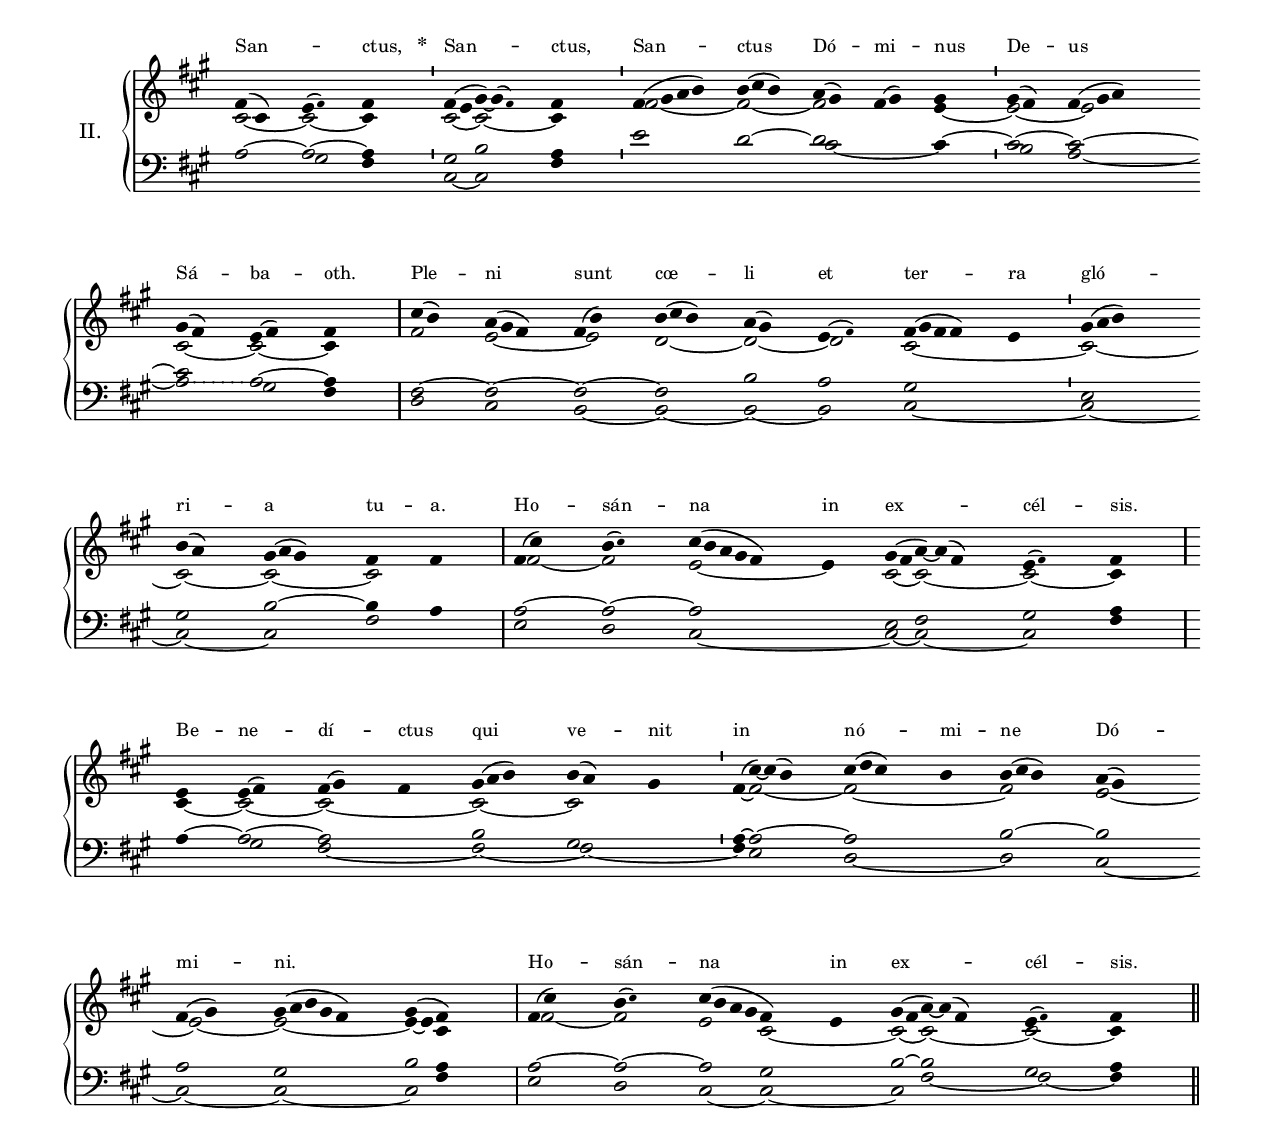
\version "2.18"
\include "gregorian.ly"
\include "noh2.ily"

%Page reference: page v.66
%(volume.page)

%Proofed 3/14

global = {
 \key fis \minor
 \cadenzaOn 
 \override Glissando #'thickness = #2.0
}

chantText = \lyricmode {
San -- _ ctus, 
\set stanza = " * " San -- ctus, San -- ctus Dó -- mi -- nus De -- us Sá -- ba -- oth. 
Ple -- ni sunt cœ -- li et ter -- ra gló -- ri -- a tu -- a. 
Ho -- sán -- na in ex -- cél -- sis. 
Be -- ne -- dí -- ctus qui ve -- nit in nó -- mi -- ne Dó -- mi -- ni. _ 
Ho -- sán -- na in ex -- cél -- sis. }

chantMusic = {
\tieDown   fis'4 ( cis'4) e'4 ( \once \tweak #'font-size #-4 fis' ) fis'4 \divisioMinima
 fis'4 ( e'4 gis'4) ~ gis'4 ( \once \tweak #'font-size #-4 fis' ) fis'4 \divisioMinima
 fis'4 ( gis'4 a'4 b'4) b'4 ( cis''4 b'4) a'4 ( gis'4) fis'4 ( gis'4) gis'4 \divisioMinima
 gis'4 ( fis'4) fis'4 ( gis'4 a'4) \forceBreak
 gis'4 ( fis'4) e'4 ( fis'4) fis'4 \divisioMaxima
 cis''4 ( b'4) a'4 ( gis'4 fis'4) fis'4 ( b'4) b'4 ( cis''4 b'4) a'4 ( gis'4) e'4 ( \once \tweak #'font-size #-4 fis' ) fis'4 ( gis'4 fis'4 fis'4) e'4 \divisioMinima
 gis'4 ( a'4 b'4) \forceBreak
 b'4 ( a'4) gis'4 ( a'4 gis'4) fis'4 fis'4 \divisioMaxima
 fis'4 ( cis''4) b'4 ( \once \tweak #'font-size #-4 cis'' ) cis''4 ( b'4 a'4 gis'4 fis'4) e'4 gis'4 ( fis'4 a'4) ~ a'4 ( fis'4) e'4 ( \once \tweak #'font-size #-4 fis' ) fis'4 \divisioMaxima
 \forceBreak
 e'4 e'4 ( fis'4) fis'4 ( gis'4) fis'4 gis'4 ( a'4 b'4) b'4 ( a'4) gis'4 \divisioMinima
 fis'4 ( cis''4) ~ cis''4 ( b'4)  cis''4 ( d''4 cis''4) b'4 b'4 ( cis''4 b'4) a'4 ( gis'4) \forceBreak
 fis'4 ( gis'4) gis'4 ( a'4 b'4 gis'4 fis'4) gis'4 ( e'4 fis'4) \divisioMaxima
 fis'4 ( cis''4) b'4 ( \once \tweak #'font-size #-4 cis'' ) cis''4 ( b'4 a'4 gis'4 fis'4) e'4 gis'4 ( fis'4 a'4) ~ a'4 ( fis'4) e'4 ( \once \tweak #'font-size #-4 fis' ) fis'4 \finalis

}

altoMusic = {
cis'2 ~ cis'2 ~ cis'4 \divisioMinima
cis'2 ~ cis'2*3/2 ~ cis'4 \divisioMinima
fis'2*4/2 ~ fis'2*3/2 ~ fis'2*4/2 e'4 ~ \divisioMinima
e'2 ~ e'2*3/2 cis'2 ~ cis'2 ~ cis'4 \divisioMaxima
fis'2 e'2*3/2 ~ e'2 d'2*3/2 ~ d'2 ~ d'2 cis'2*5/2 ~ \divisioMinima
cis'2*3/2 ~ cis'2 ~ cis'2*3/2 ~ cis'2 \divisioMaxima
fis'2 ~ fis'2 e'2*5/2 ~ e'4 cis'2 ~ cis'2*3/2 ~ cis'2 ~ cis'4 \divisioMaxima
cis'4 ~ cis'2 ~ cis'2*3/2 ~ cis'2*3/2 ~ cis'2*3/2 \divisioMinima
fis'4 ~ fis'2*3/2 ~ fis'2*4/2 ~ fis'2*3/2 e'2 ~ e'2 ~ e'2*5/2 ~ e'4 ~ e'4 cis'4 \divisioMaxima
fis'2 ~ fis'2 e'2*4/2 cis'2 ~ cis'2 ~ cis'2*3/2 ~ cis'2 ~ cis'4 \finalis
}

tenorMusic = {
a2 ~ a2 ~ a4 \divisioMinima
gis2 b2*3/2 a4 \divisioMinima
e'2*4/2 d'2*3/2 ~ d'2*4/2 cis'4 ~ \divisioMinima
cis'2 ~ cis'2*3/2 ~ cis'2 a2 ~ a4 \divisioMaxima
fis2 ~ fis2*3/2 ~ fis2 ~ fis2*3/2 b2 a2 gis2*5/2 \divisioMinima
e2*3/2 gis2 b2*3/2 ~ b4 a4 \divisioMaxima
a2 ~ a2 ~ a2*6/2 e2 fis2*3/2 gis2 a4 \divisioMaxima
a4 ~ a2 ~ a2*3/2 b2*3/2 gis2*3/2 \divisioMinima
a4 ~ a2*3/2 ~ a2*4/2 b2*3/2 ~ b2 a2 gis2*5/2 b2 a4 \divisioMaxima
a2 ~ a2 ~ a2*4/2 gis2 b2 ~ b2*3/2 gis2 a4 \finalis
}

bassMusic = {
r2 gis2 fis4 \divisioMinima
cis2 ~ cis2*3/2 fis4 \divisioMinima
r2*4/2 r2*3/2 cis'2*4/2 ~ cis'4 \divisioMinima
b2 a2*3/2 ~ a2 gis2 fis4 \divisioMaxima
d2 cis2*3/2 b,2 ~ b,2*3/2 ~ b,2 ~ b,2 cis2*5/2 ~ \divisioMinima
cis2*3/2 ~ cis2 ~ cis2*3/2 fis2 \divisioMaxima
e2 d2 cis2*6/2 ~ cis2 ~ cis2*3/2 ~ cis2 fis4 \divisioMaxima
r4 gis2 fis2*3/2 ~ fis2*3/2 ~ fis2*3/2 ~ \divisioMinima
fis4 e2*3/2 d2*4/2 ~ d2*3/2 cis2 ~ cis2 ~ cis2*5/2 ~ cis2 fis4 \divisioMaxima
e2 d2 cis2*4/2 ~ cis2 ~ cis2 fis2*3/2 ~ fis2 ~ fis4 \finalis
}

voiceLines = {
\voiceLineStyle


s2*28/2
\allowVoiceLineBreak
\offsetVoiceLineY
\voiceLine "down" "down" a2*2/2 a2*1/2


}

\score{
  <<
    \new Lyrics
    \new GrandStaff <<
      \set GrandStaff.autoBeaming = ##f
      \set GrandStaff.instrumentName = \markup \center-column {
        "II."
      }
      \new Staff = up <<
        \new Voice = "chant" {
          \voiceOne \global \chantMusic
        }
        \new Voice {
          \voiceTwo \global \altoMusic
        }
      >>

      \new Staff = down <<
        \clef bass
        \new Voice {
          \voiceOne \global \tenorMusic
        }
        \new Voice {
          \voiceTwo \global \bassMusic
        }
	\new Voice {
        \voiceThree \global \voiceLines
        }
      >>
    >>
    \context Lyrics {
      \lyricsto chant {
      \chantText
    }
    }
  >>
  \layout{
  }
  
}
